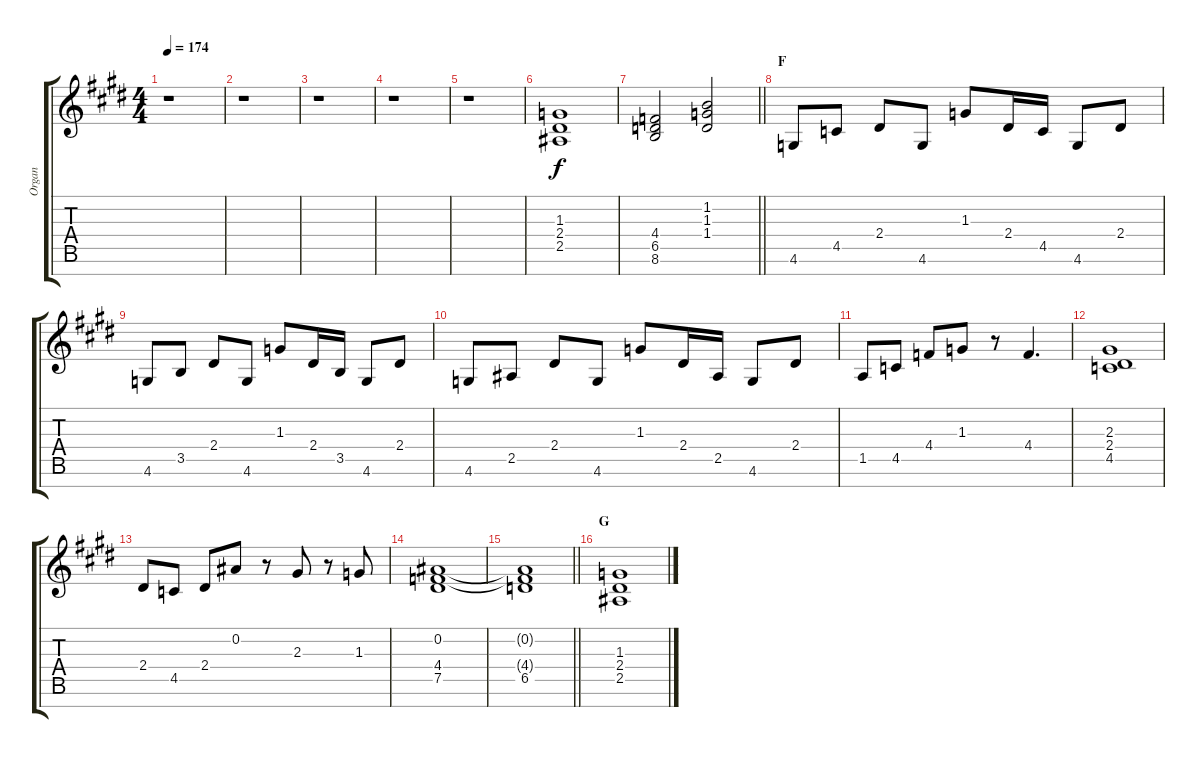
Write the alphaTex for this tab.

\track ("Organ" "Organ") {instrument rockorgan}
\staff {score tabs}
\tuning (Eb5 Bb4 Gb4 Db4 Ab3 Eb3 Bb2) {hide}
\ts (4 4)
\tempo 174
\clef g2
\ks e
r.1{dy f} |
r.1 |
r.1 |
r.1 |
r.1 |
(1.3 2.4 2.5).1 |
\barLineRight lightlight
(4.4 6.5 8.6).2 (1.2 1.3 1.4).2 |
\section ("" "F")
4.6.8 4.5.8 2.4.8 4.6.8 1.3.8 2.4.16 4.5.16 4.6.8 2.4.8 |
4.6.8 3.5.8 2.4.8 4.6.8 1.3.8 2.4.16 3.5.16 4.6.8 2.4.8 |
4.6.8 2.5.8 2.4.8 4.6.8 1.3.8 2.4.16 2.5.16 4.6.8 2.4.8 |
1.5.8 4.5.8 4.4.8 1.3.8 r.8 4.4.4{d} |
(2.3 2.4 4.5).1 |
2.4.8 4.5.8 2.4.8 0.2.8 r.8 2.3.8 r.8 1.3.8 |
(0.2 4.4 7.5).1 |
\barLineRight lightlight
(0.2{t} 4.4{t} 6.5).1 |
\section ("" "G")
(1.3 2.4 2.5).1
